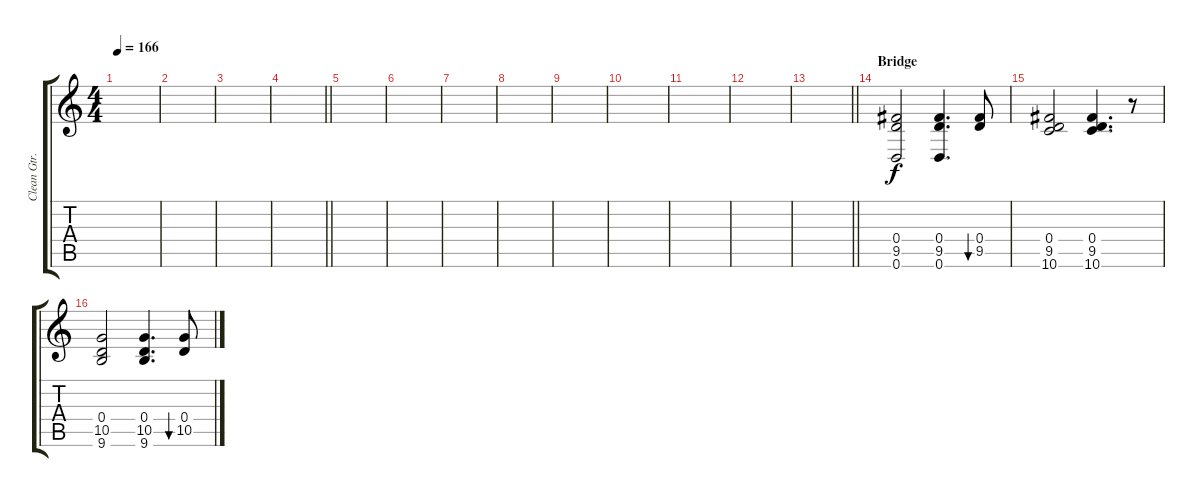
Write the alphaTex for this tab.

\track ("Clean Gtr. 1" "Clean Gtr.") {instrument electricguitarjazz}
\staff {score tabs}
\tuning (E4 B3 G3 D3 A2 D2) {hide}
\ts (4 4)
\tempo 166
\clef g2
\ks c
|
|
|
\barLineRight lightlight
|
|
|
|
|
|
|
|
|
\barLineRight lightlight
|
\section ("" "Bridge")
(0.4 9.5 0.6).2 (0.4 9.5 0.6).4{d} (0.4 9.5).8{bu 120} |
(0.4 9.5 10.6).2 (0.4 9.5 10.6).4{d} r.8 |
(0.4 10.5 9.6).2 (0.4 10.5 9.6).4{d} (0.4 10.5).8{bu 120}
